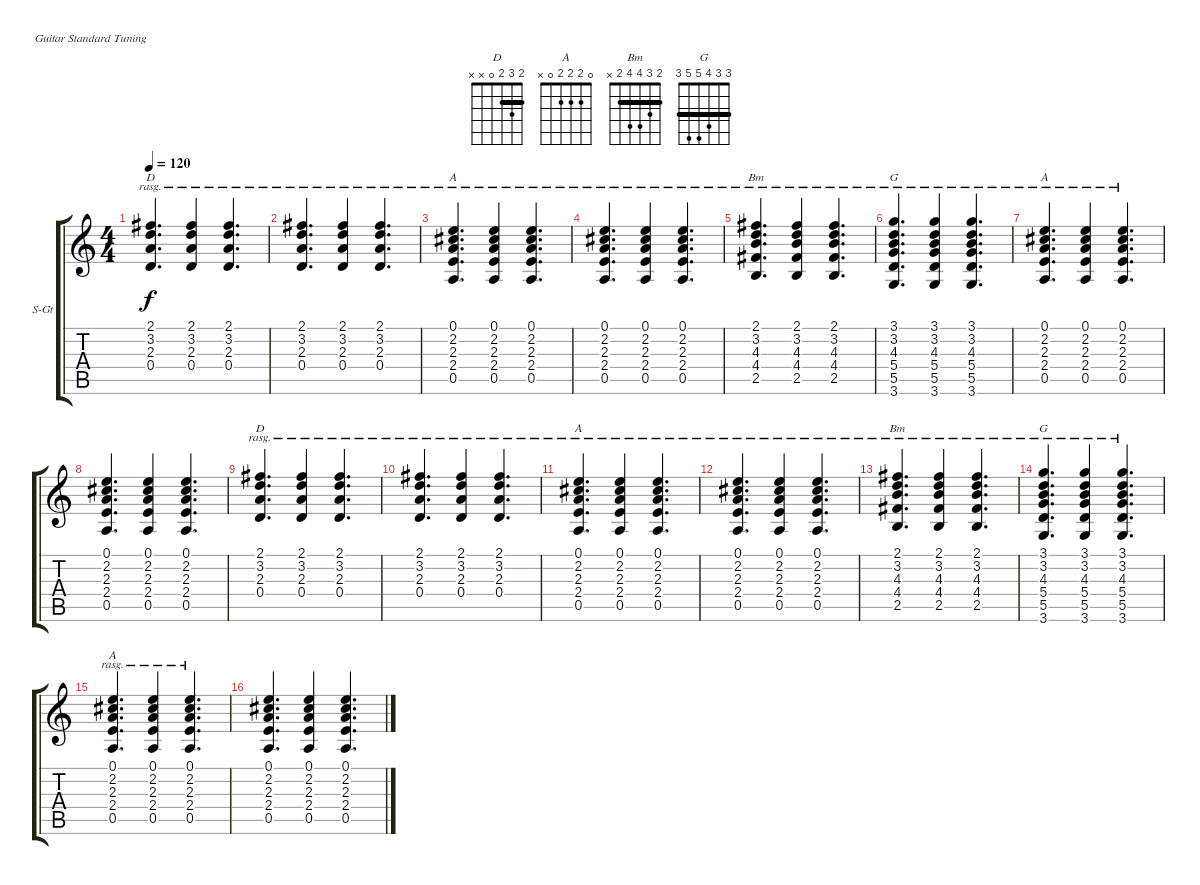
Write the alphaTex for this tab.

\bracketExtendMode groupsimilarinstruments
\firstSystemTrackNameOrientation horizontal
\otherSystemsTrackNameOrientation horizontal
\track ("Pista 4" "S-Gt") {instrument acousticguitarsteel}
\staff {score tabs}
\tuning (E4 B3 G3 D3 A2 E2)
\chord ("D" 2 3 2 0 x x) {barre 2}
\chord ("A" 0 2 2 2 0 x)
\chord ("Bm" 2 3 4 4 2 x) {barre 2}
\chord ("G" 3 3 4 5 5 3) {barre (3 3)}
\ts (4 4)
\tempo 120
\clef g2
\ks c
(2.1 3.2 2.3 0.4).4{d ch "D" rasg amianapaest dy f} (2.1 3.2 2.3 0.4).4{rasg amianapaest} (2.1 3.2 2.3 0.4).4{d rasg amianapaest} |
(2.1 3.2 2.3 0.4).4{d rasg amianapaest} (2.1 3.2 2.3 0.4).4{rasg amianapaest} (2.1 3.2 2.3 0.4).4{d rasg amianapaest} |
(0.1 2.2 2.3 2.4 0.5).4{d ch "A" rasg amianapaest} (0.1 2.2 2.3 2.4 0.5).4{rasg amianapaest} (0.1 2.2 2.3 2.4 0.5).4{d rasg amianapaest} |
(0.1 2.2 2.3 2.4 0.5).4{d rasg amianapaest} (0.1 2.2 2.3 2.4 0.5).4{rasg amianapaest} (0.1 2.2 2.3 2.4 0.5).4{d rasg amianapaest} |
(2.1 3.2 4.3 4.4 2.5).4{d ch "Bm" rasg amianapaest} (2.1 3.2 4.3 4.4 2.5).4{rasg amianapaest} (2.1 3.2 4.3 4.4 2.5).4{d rasg amianapaest} |
(3.1 3.2 4.3 5.4 5.5 3.6).4{d ch "G" rasg amianapaest} (3.1 3.2 4.3 5.4 5.5 3.6).4{rasg amianapaest} (3.1 3.2 4.3 5.4 5.5 3.6).4{d rasg amianapaest} |
(0.1 2.2 2.3 2.4 0.5).4{d ch "A" rasg amianapaest} (0.1 2.2 2.3 2.4 0.5).4{rasg amianapaest} (0.1 2.2 2.3 2.4 0.5).4{d rasg amianapaest} |
(0.1 2.2 2.3 2.4 0.5).4{d} (0.1 2.2 2.3 2.4 0.5).4 (0.1 2.2 2.3 2.4 0.5).4{d} |
(2.1 3.2 2.3 0.4).4{d ch "D" rasg amianapaest} (2.1 3.2 2.3 0.4).4{rasg amianapaest} (2.1 3.2 2.3 0.4).4{d rasg amianapaest} |
(2.1 3.2 2.3 0.4).4{d rasg amianapaest} (2.1 3.2 2.3 0.4).4{rasg amianapaest} (2.1 3.2 2.3 0.4).4{d rasg amianapaest} |
(0.1 2.2 2.3 2.4 0.5).4{d ch "A" rasg amianapaest} (0.1 2.2 2.3 2.4 0.5).4{rasg amianapaest} (0.1 2.2 2.3 2.4 0.5).4{d rasg amianapaest} |
(0.1 2.2 2.3 2.4 0.5).4{d rasg amianapaest} (0.1 2.2 2.3 2.4 0.5).4{rasg amianapaest} (0.1 2.2 2.3 2.4 0.5).4{d rasg amianapaest} |
(2.1 3.2 4.3 4.4 2.5).4{d ch "Bm" rasg amianapaest} (2.1 3.2 4.3 4.4 2.5).4{rasg amianapaest} (2.1 3.2 4.3 4.4 2.5).4{d rasg amianapaest} |
(3.1 3.2 4.3 5.4 5.5 3.6).4{d ch "G" rasg amianapaest} (3.1 3.2 4.3 5.4 5.5 3.6).4{rasg amianapaest} (3.1 3.2 4.3 5.4 5.5 3.6).4{d rasg amianapaest} |
(0.1 2.2 2.3 2.4 0.5).4{d ch "A" rasg amianapaest} (0.1 2.2 2.3 2.4 0.5).4{rasg amianapaest} (0.1 2.2 2.3 2.4 0.5).4{d rasg amianapaest} |
(0.1 2.2 2.3 2.4 0.5).4{d} (0.1 2.2 2.3 2.4 0.5).4 (0.1 2.2 2.3 2.4 0.5).4{d}
